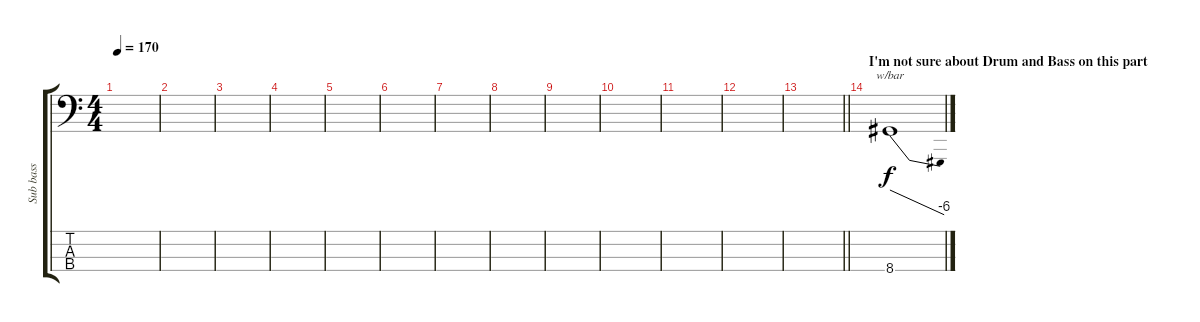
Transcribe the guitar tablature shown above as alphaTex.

\track ("Sub bass" "Sub bass") {instrument electricbasspick}
\staff {score tabs}
\tuning (Eb2 Bb1 F1 C1) {hide}
\ts (4 4)
\tempo 170
\clef f4
\ks c
|
|
|
|
|
|
|
|
|
|
|
|
\barLineRight lightlight
|
\section ("" "I'm not sure about Drum and Bass on this part")
8.4.1{tbe (dive default 0 0 60 -24) dy f}
